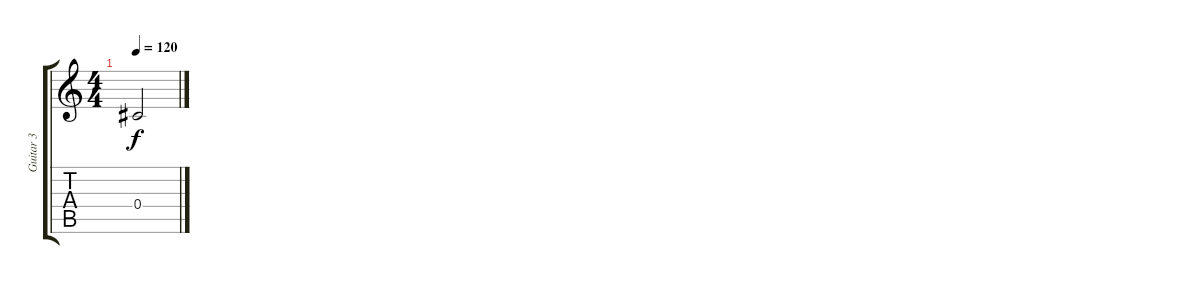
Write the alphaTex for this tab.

\track ("Guitar 3" "Guitar 3") {instrument electricguitarjazz}
\staff {score tabs}
\tuning (Eb4 Bb3 Gb3 Db3 Ab2 Db2) {hide}
\ts (4 4)
\tempo 120
\clef g2
\ks c
0.4.2{dy f}
